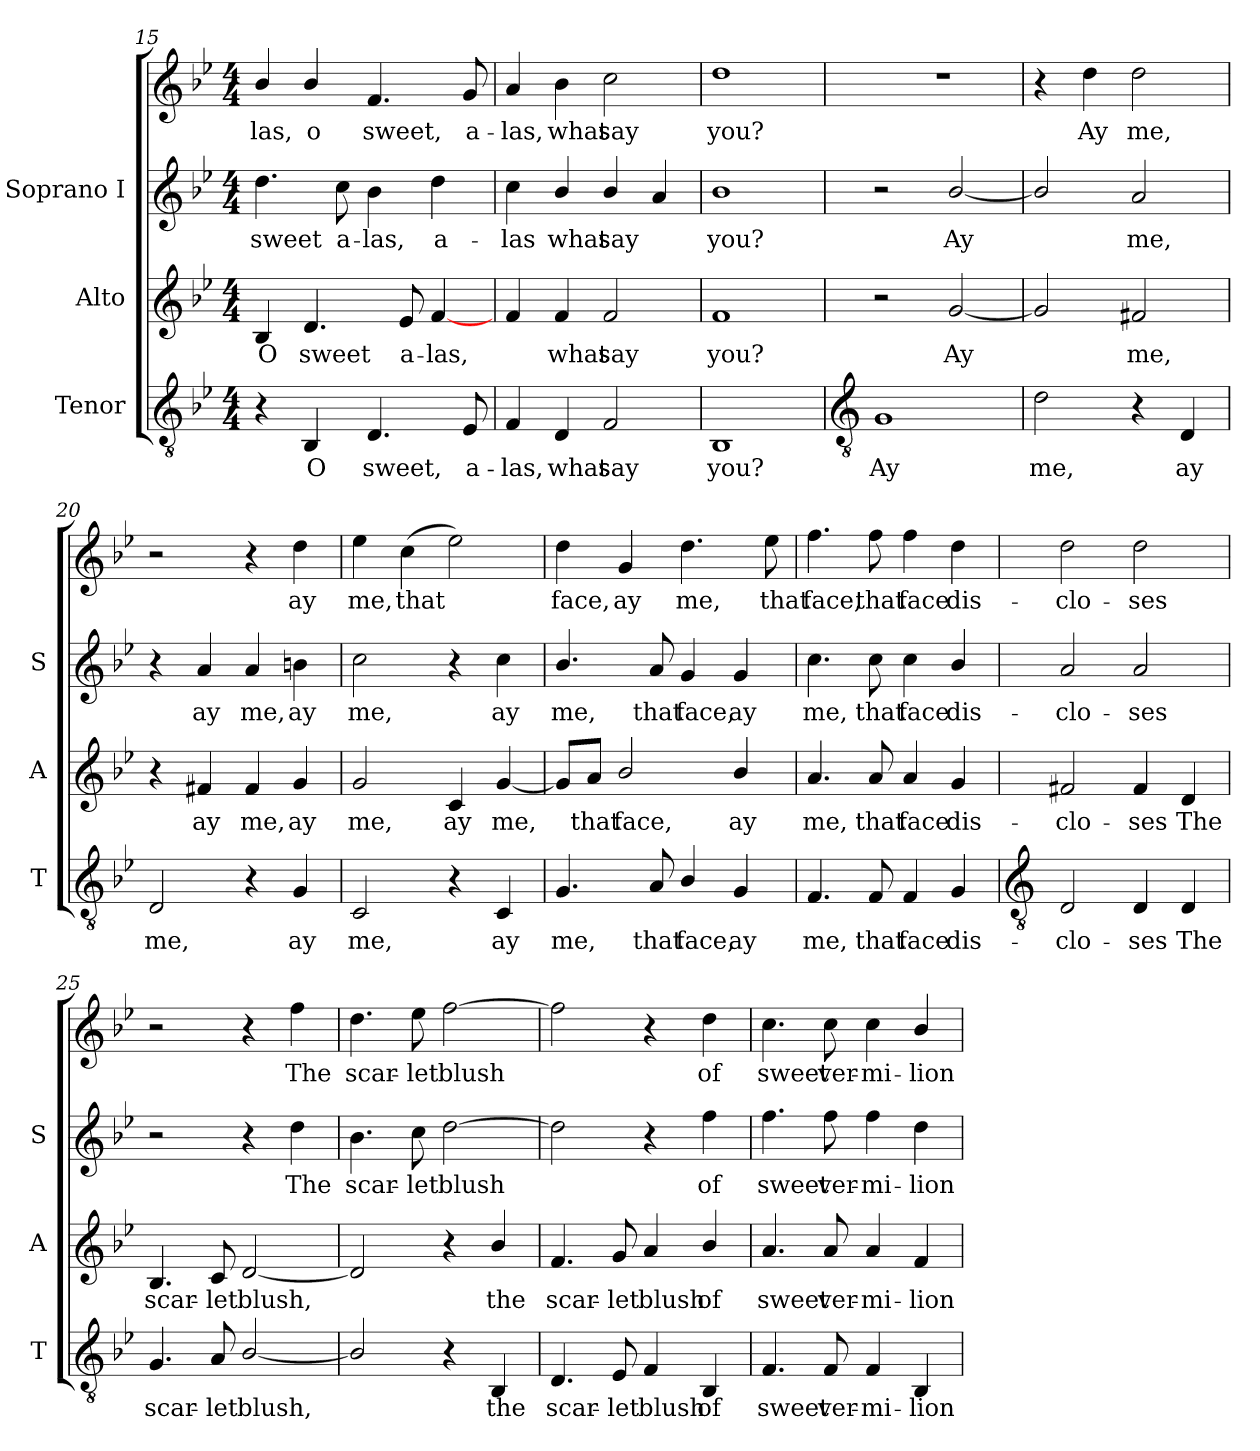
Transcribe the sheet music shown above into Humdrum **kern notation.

**kern	**text	**kern	**text	**kern	**text	**kern	**text
*part3	*part3	*part2	*part2	*part1	*part1	*part1	*part1
*staff4	*staff4	*staff3	*staff3	*staff2	*staff2	*staff1	*staff1
*I"Tenor	*	*I"Alto	*	*I"Soprano I	*	*	*
*I'T	*	*I'A	*	*I'S	*	*	*
*clefGv2	*	*clefG2	*	*clefG2	*	*clefG2	*
*k[b-e-]	*	*k[b-e-]	*	*k[b-e-]	*	*k[b-e-]	*
*B-:	*	*B-:	*	*B-:	*	*B-:	*
*M4/4	*	*M4/4	*	*M4/4	*	*M4/4	*
=15	=15	=15	=15	=15	=15	=15	=15
!	!	!	!LO:LY:b	!	!LO:LY:b	!	!LO:LY:b
4r	.	4B-	O	4.dd	-sweet	4b-/	las,
!	!LO:LY:b	!	!LO:LY:b	!	!	!	!LO:LY:b
4BB-	O	4.d	sweet	.	.	4b-/	o
!	!	!	!	!	!LO:LY:b	!	!
.	.	.	.	8cc	a-	.	.
!	!LO:LY:b	!	!	!	!LO:LY:b	!	!LO:LY:b
4.D	sweet,	.	.	4b-	-las,	4.f	sweet,
!	!	!	!LO:LY:b	!	!	!	!
.	.	8e-	a-	.	.	.	.
!	!	!	!LO:LY:b	!	!LO:LY:b	!	!
.	.	[4f	-las,	4dd	a-	.	.
!	!LO:LY:b	!	!	!	!	!	!LO:LY:b
8E-	a-	.	.	.	.	8g	a-
=16	=16	=16	=16	=16	=16	=16	=16
!	!LO:LY:b	!	!	!	!LO:LY:b	!	!LO:LY:b
4F	-las,	4f	.	4cc	las	4a	-las,
!	!LO:LY:b	!	!LO:LY:b	!	!LO:LY:b	!	!LO:LY:b
4D	what	4f	what	4b-/	what	4b-	what
!	!LO:LY:b	!	!LO:LY:b	!	!LO:LY:b	!	!LO:LY:b
2F	say	2f	say	4b-/	say	2cc	say
.	.	.	.	4a	.	.	.
=17	=17	=17	=17	=17	=17	=17	=17
!	!LO:LY:b	!	!LO:LY:b	!	!LO:LY:b	!	!LO:LY:b
1BB-	you?	1f	you?	1b-	you?	1dd	you?
!!LO:LB:g=z
=18	=18	=18	=18	=18	=18	=18	=18
*clefGv2	*	*	*	*	*	*	*
!	!LO:LY:b	!	!	!	!	!	!
1G	Ay	2r	.	2r	.	1r	.
!	!	!	!LO:LY:b	!	!LO:LY:b	!	!
.	.	[2g	Ay	[2b-/	Ay	.	.
=19	=19	=19	=19	=19	=19	=19	=19
!	!LO:LY:b	!	!	!	!	!	!
2d	me,	2g]	.	2b-/]	.	4r	.
!	!	!	!	!	!	!	!LO:LY:b
.	.	.	.	.	.	4dd	Ay
!	!	!	!LO:LY:b	!	!LO:LY:b	!	!LO:LY:b
4r	.	2f#X	me,	2a	me,	2dd	me,
!	!LO:LY:b	!	!	!	!	!	!
4D	ay	.	.	.	.	.	.
=20	=20	=20	=20	=20	=20	=20	=20
!	!LO:LY:b	!	!	!	!	!	!
2D	me,	4r	.	4r	.	2r	.
!	!	!	!LO:LY:b	!	!LO:LY:b	!	!
.	.	4f#X	ay	4a	ay	.	.
!	!	!	!LO:LY:b	!	!LO:LY:b	!	!
4r	.	4f#	me,	4a	me,	4r	.
!	!LO:LY:b	!	!LO:LY:b	!	!LO:LY:b	!	!LO:LY:b
4G	ay	4g	ay	4bn	ay	4dd	ay
=21	=21	=21	=21	=21	=21	=21	=21
!	!LO:LY:b	!	!LO:LY:b	!	!LO:LY:b	!	!LO:LY:b
2C	me,	2g	me,	2cc	me,	4ee-	me,
!	!	!	!	!	!	!	!LO:LY:b
.	.	.	.	.	.	(>4cc	that
!	!	!	!LO:LY:b	!	!	!	!
4r	.	4c	ay	4r	.	2ee-)	.
!	!LO:LY:b	!	!LO:LY:b	!	!LO:LY:b	!	!
4C	ay	[4g	me,	4cc	ay	.	.
=22	=22	=22	=22	=22	=22	=22	=22
!	!LO:LY:b	!	!	!	!LO:LY:b	!	!LO:LY:b
4.G	me,	8g/L]	.	4.b-/	me,	4dd	face,
!	!	!	!LO:LY:b	!	!	!	!
.	.	8a/J	that	.	.	.	.
!	!	!	!LO:LY:b	!	!	!	!LO:LY:b
.	.	2b-/	face,	.	.	4g	ay
!	!LO:LY:b	!	!	!	!LO:LY:b	!	!
8A	that	.	.	8a	that	.	.
!	!LO:LY:b	!	!	!	!LO:LY:b	!	!LO:LY:b
4B-/	face,	.	.	4g	face,	4.dd	me,
!	!LO:LY:b	!	!LO:LY:b	!	!LO:LY:b	!	!
4G	ay	4b-/	ay	4g	ay	.	.
!	!	!	!	!	!	!	!LO:LY:b
.	.	.	.	.	.	8ee-	that
=23	=23	=23	=23	=23	=23	=23	=23
!	!LO:LY:b	!	!LO:LY:b	!	!LO:LY:b	!	!LO:LY:b
4.F	me,	4.a	me,	4.cc	-me,	4.ff	face,
!	!LO:LY:b	!	!LO:LY:b	!	!LO:LY:b	!	!LO:LY:b
8F	that	8a	that	8cc	that	8ff	that
!	!LO:LY:b	!	!LO:LY:b	!	!LO:LY:b	!	!LO:LY:b
4F	face	4a	face	4cc	face	4ff	face
!	!LO:LY:b	!	!LO:LY:b	!	!LO:LY:b	!	!LO:LY:b
4G	dis-	4g	dis-	4b-/	dis-	4dd	dis-
!!LO:LB:g=z
=24	=24	=24	=24	=24	=24	=24	=24
*clefGv2	*	*	*	*	*	*	*
!	!LO:LY:b	!	!LO:LY:b	!	!LO:LY:b	!	!LO:LY:b
2D	-clo-	2f#X	-clo-	2a	clo-	2dd	-clo-
!	!LO:LY:b	!	!LO:LY:b	!	!LO:LY:b	!	!LO:LY:b
4D	-ses	4f#	-ses	2a	-ses	2dd	-ses
!	!LO:LY:b	!	!LO:LY:b	!	!	!	!
4D	The	4d	The	.	.	.	.
=25	=25	=25	=25	=25	=25	=25	=25
!	!LO:LY:b	!	!LO:LY:b	!	!	!	!
4.G	scar-	4.B-	scar-	2r	.	2r	.
!	!LO:LY:b	!	!LO:LY:b	!	!	!	!
8A	-let	8c	-let	.	.	.	.
!	!LO:LY:b	!	!LO:LY:b	!	!	!	!
[2B-/	blush,	[2d	blush,	4r	.	4r	.
!	!	!	!	!	!LO:LY:b	!	!LO:LY:b
.	.	.	.	4dd	The	4ff	The
=26	=26	=26	=26	=26	=26	=26	=26
!	!	!	!	!	!LO:LY:b	!	!LO:LY:b
2B-/]	.	2d]	.	4.b-	scar-	4.dd	scar-
!	!	!	!	!	!LO:LY:b	!	!LO:LY:b
.	.	.	.	8cc	-let	8ee-	-let
!	!	!	!	!	!LO:LY:b	!	!LO:LY:b
4r	.	4r	.	[2dd	blush	[2ff	blush
!	!LO:LY:b	!	!LO:LY:b	!	!	!	!
4BB-	the	4b-/	the	.	.	.	.
=27	=27	=27	=27	=27	=27	=27	=27
!	!LO:LY:b	!	!LO:LY:b	!	!	!	!
4.D	scar-	4.f	scar-	2dd]	.	2ff]	.
!	!LO:LY:b	!	!LO:LY:b	!	!	!	!
8E-	-let	8g	-let	.	.	.	.
!	!LO:LY:b	!	!LO:LY:b	!	!	!	!
4F	blush	4a	blush	4r	.	4r	.
!	!LO:LY:b	!	!LO:LY:b	!	!LO:LY:b	!	!LO:LY:b
4BB-	of	4b-/	of	4ff	of	4dd	of
=28	=28	=28	=28	=28	=28	=28	=28
!	!LO:LY:b	!	!LO:LY:b	!	!LO:LY:b	!	!LO:LY:b
4.F	sweet	4.a	sweet	4.ff	sweet	4.cc	sweet
!	!LO:LY:b	!	!LO:LY:b	!	!LO:LY:b	!	!LO:LY:b
8F	ver-	8a	ver-	8ff	ver-	8cc	ver-
!	!LO:LY:b	!	!LO:LY:b	!	!LO:LY:b	!	!LO:LY:b
4F	-mi-	4a	-mi-	4ff	-mi-	4cc	-mi-
!	!LO:LY:b	!	!LO:LY:b	!	!LO:LY:b	!	!LO:LY:b
4BB-	-lion	4f	-lion	4dd	-lion	4b-/	-lion
=	=	=	=	=	=	=	=
*-	*-	*-	*-	*-	*-	*-	*-
